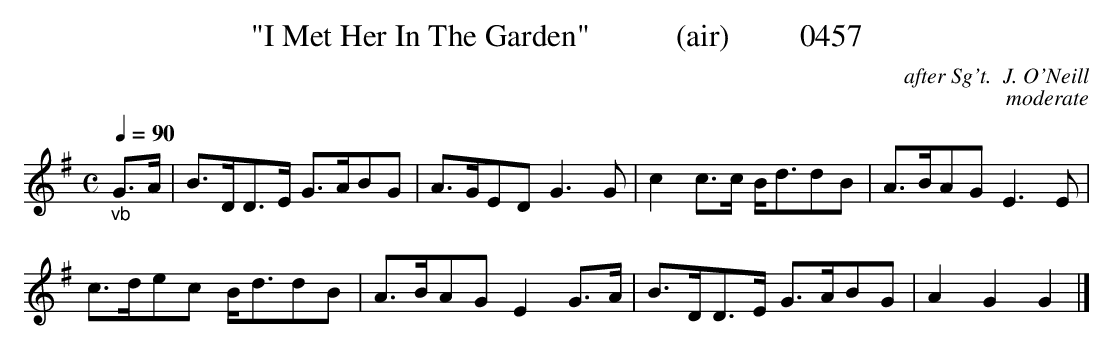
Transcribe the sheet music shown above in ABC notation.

X:1
T:"I Met Her In The Garden"           (air)         0457
C:after Sg't.  J. O'Neill
C:moderate
Q:1/4=90
M:C
L:1/8
K:G
"_vb"G3/2A/2|B3/2D/2D3/2E/2 G3/2A/2BG|A3/2G/2ED G3G|c2c3/2c/2 B/2d3/2dB|A3/2B/2AG E3E|
c3/2d/2ec B/2d3/2dB|A3/2B/2AG E2G3/2A/2|B3/2D/2D3/2E/2 G3/2A/2BG|A2G2G2|]
